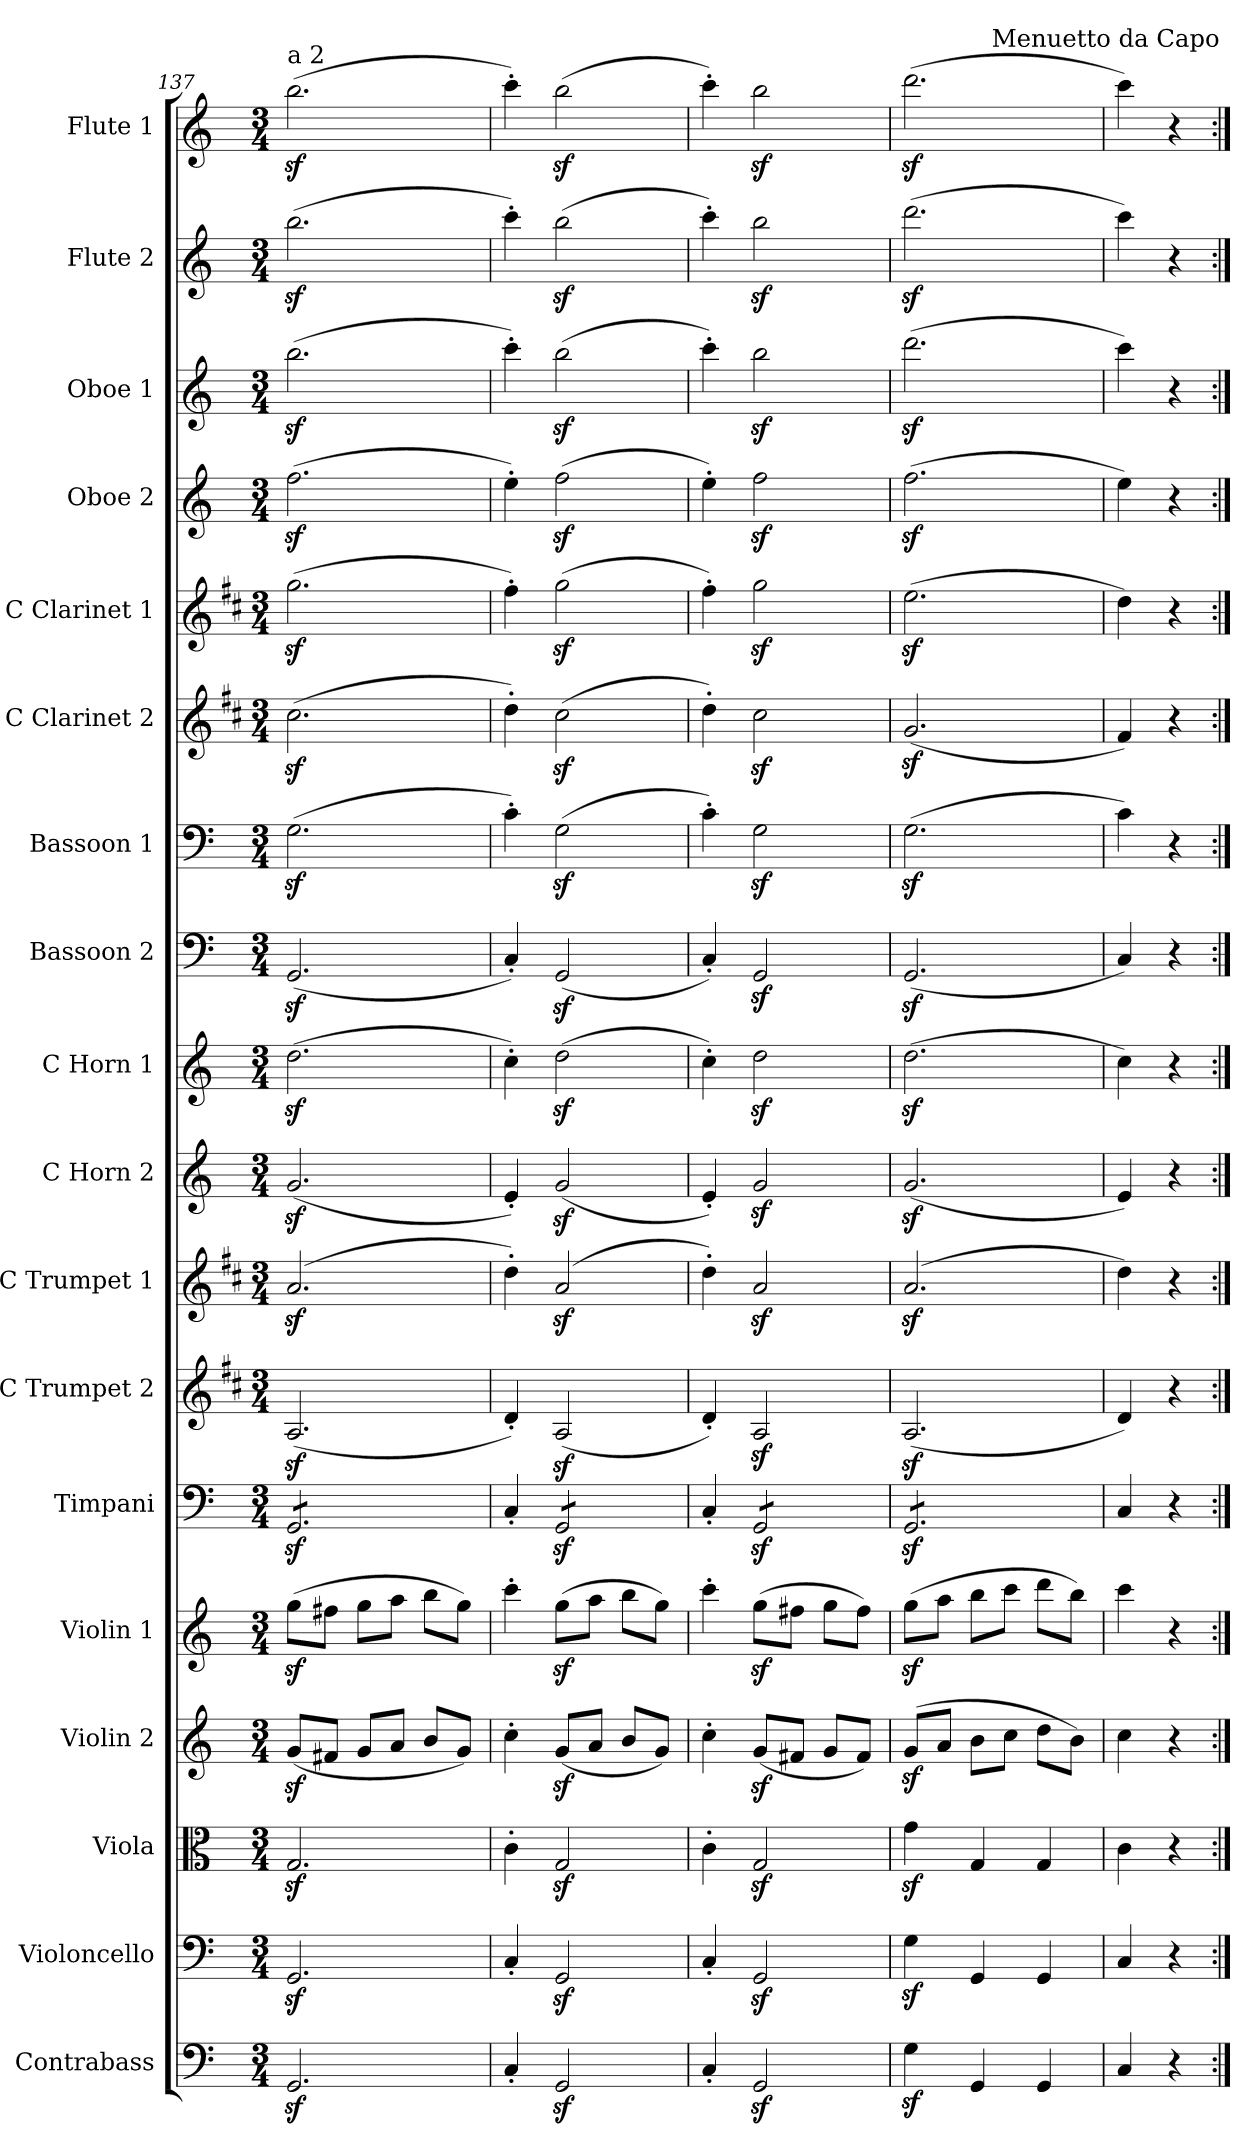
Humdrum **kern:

**kern	**kern	**kern	**kern	**kern	**kern	**kern	**kern	**kern	**kern	**kern	**kern	**kern	**kern	**kern	**kern	**kern	**kern
*part18	*part17	*part16	*part15	*part14	*part13	*part12	*part11	*part10	*part9	*part8	*part7	*part6	*part5	*part4	*part3	*part2	*part1
*staff18	*staff17	*staff16	*staff15	*staff14	*staff13	*staff12	*staff11	*staff10	*staff9	*staff8	*staff7	*staff6	*staff5	*staff4	*staff3	*staff2	*staff1
*I"Contrabass	*I"Violoncello	*I"Viola	*I"Violin 2	*I"Violin 1	*I"Timpani	*I"C Trumpet 2	*I"C Trumpet 1	*I"C Horn 2	*I"C Horn 1	*I"Bassoon 2	*I"Bassoon 1	*I"C Clarinet 2	*I"C Clarinet 1	*I"Oboe 2	*I"Oboe 1	*I"Flute 2	*I"Flute 1
*I'Cb	*I'Vc	*I'Vla	*I'Vln 2	*I'Vln 1	*I'Timp	*I'Tpt 2	*I'Tpt 1	*I'Hn 2	*I'Hn 1	*I'Bsn 2	*I'Bsn 1	*I'Cl 2	*I'Cl 1	*I'Ob 2	*I'Ob 1	*I'Fl 2	*I'Fl 1
*clefF4	*clefF4	*clefC3	*clefG2	*clefG2	*clefF4	*clefG2	*clefG2	*clefG2	*clefG2	*clefF4	*clefF4	*clefG2	*clefG2	*clefG2	*clefG2	*clefG2	*clefG2
*ITrd7c12	*	*	*	*	*	*ITrd1c2	*ITrd1c2	*ITrd7c12	*ITrd7c12	*	*	*ITrd1c2	*ITrd1c2	*	*	*	*
*k[]	*k[]	*k[]	*k[]	*k[]	*k[]	*k[]	*k[]	*k[]	*k[]	*k[]	*k[]	*k[]	*k[]	*k[]	*k[]	*k[]	*k[]
*M3/4	*M3/4	*M3/4	*M3/4	*M3/4	*M3/4	*M3/4	*M3/4	*M3/4	*M3/4	*M3/4	*M3/4	*M3/4	*M3/4	*M3/4	*M3/4	*M3/4	*M3/4
=137	=137	=137	=137	=137	=137	=137	=137	=137	=137	=137	=137	=137	=137	=137	=137	=137	=137
!	!	!	!	!	!	!	!	!	!	!	!	!	!	!	!	!	!LO:TX:a:t=a 2
*	*	*	*	*	*tremolo	*	*	*	*	*	*	*	*	*	*	*	*
2.GGGz</	2.GGz</	2.Gz</	(8gz</L	(8ggz<\L	8GGz</L	(2.Gz</	(2.gz</	(2.Gz</	(2.dz<\	(2.GGz</	(2.Gz<\	(2.bz<\	(2.ffz<\	(2.ffz<\	(2.bbz<\	(2.bbz<\	(2.bbz<\
.	.	.	8f#X/J	8ff#X\J	8GGz</	.	.	.	.	.	.	.	.	.	.	.	.
.	.	.	8g/L	8gg\L	8GGz</	.	.	.	.	.	.	.	.	.	.	.	.
.	.	.	8a/J	8aa\J	8GGz</	.	.	.	.	.	.	.	.	.	.	.	.
.	.	.	8b/L	8bb\L	8GGz</	.	.	.	.	.	.	.	.	.	.	.	.
.	.	.	8g/J)	8gg\J)	8GGz</J	.	.	.	.	.	.	.	.	.	.	.	.
*	*	*	*	*	*Xtremolo	*	*	*	*	*	*	*	*	*	*	*	*
=138	=138	=138	=138	=138	=138	=138	=138	=138	=138	=138	=138	=138	=138	=138	=138	=138	=138
4CC'/	4C'/	4c'\	4cc'\	4ccc'\	4C'/	4c'/)	4cc'\)	4E'/)	4c'\)	4C'/)	4c'\)	4cc'\)	4ee'\)	4ee'\)	4ccc'\)	4ccc'\)	4ccc'\)
*	*	*	*	*	*tremolo	*	*	*	*	*	*	*	*	*	*	*	*
2GGGz</	2GGz</	2Gz</	(8gz</L	(8ggz<\L	8GGz</L	(2Gz</	(2gz</	(2Gz</	(2dz<\	(2GGz</	(2Gz<\	(2bz<\	(2ffz<\	(2ffz<\	(2bbz<\	(2bbz<\	(2bbz<\
.	.	.	8a/J	8aa\J	8GGz</	.	.	.	.	.	.	.	.	.	.	.	.
.	.	.	8b/L	8bb\L	8GGz</	.	.	.	.	.	.	.	.	.	.	.	.
.	.	.	8g/J)	8gg\J)	8GGz</J	.	.	.	.	.	.	.	.	.	.	.	.
*	*	*	*	*	*Xtremolo	*	*	*	*	*	*	*	*	*	*	*	*
=139	=139	=139	=139	=139	=139	=139	=139	=139	=139	=139	=139	=139	=139	=139	=139	=139	=139
4CC'/	4C'/	4c'\	4cc'\	4ccc'\	4C'/	4c'/)	4cc'\)	4E'/)	4c'\)	4C'/)	4c'\)	4cc'\)	4ee'\)	4ee'\)	4ccc'\)	4ccc'\)	4ccc'\)
*	*	*	*	*	*tremolo	*	*	*	*	*	*	*	*	*	*	*	*
2GGGz</	2GGz</	2Gz</	(8gz</L	(8ggz<\L	8GGz</L	2Gz</	2gz</	2Gz</	2dz<\	2GGz</	2Gz<\	2bz<\	2ffz<\	2ffz<\	2bbz<\	2bbz<\	2bbz<\
.	.	.	8f#X/J	8ff#X\J	8GGz</	.	.	.	.	.	.	.	.	.	.	.	.
.	.	.	8g/L	8gg\L	8GGz</	.	.	.	.	.	.	.	.	.	.	.	.
.	.	.	8f#/J)	8ff#\J)	8GGz</J	.	.	.	.	.	.	.	.	.	.	.	.
=140	=140	=140	=140	=140	=140	=140	=140	=140	=140	=140	=140	=140	=140	=140	=140	=140	=140
4GGz<\	4Gz<\	4gz<\	(8gz</L	(8ggz<\L	8GGz</L	(2.Gz</	(2.gz</	(2.Gz</	(2.dz<\	(2.GGz</	(2.Gz<\	(2.fz</	(2.ddz<\	(2.ffz<\	(2.dddz<\	(2.dddz<\	(2.dddz<\
.	.	.	8a/J	8aa\J	8GGz</	.	.	.	.	.	.	.	.	.	.	.	.
4GGG/	4GG/	4G/	8b\L	8bb\L	8GGz</	.	.	.	.	.	.	.	.	.	.	.	.
.	.	.	8cc\J	8ccc\J	8GGz</	.	.	.	.	.	.	.	.	.	.	.	.
4GGG/	4GG/	4G/	8dd\L	8ddd\L	8GGz</	.	.	.	.	.	.	.	.	.	.	.	.
.	.	.	8b\J)	8bb\J)	8GGz</J	.	.	.	.	.	.	.	.	.	.	.	.
*	*	*	*	*	*Xtremolo	*	*	*	*	*	*	*	*	*	*	*	*
=141	=141	=141	=141	=141	=141	=141	=141	=141	=141	=141	=141	=141	=141	=141	=141	=141	=141
4CC/	4C/	4c\	4cc\	4ccc\	4C/	4c/)	4cc\)	4E/)	4c\)	4C/)	4c\)	4e/)	4cc\)	4ee\)	4ccc\)	4ccc\)	4ccc\)
4r	4r	4r	4r	4r	4r	4r	4r	4r	4r	4r	4r	4r	4r	4r	4r	4r	4r
!	!	!	!	!	!	!	!	!	!	!	!	!	!	!	!	!	!LO:TX:a:t=Menuetto da Capo
=:|!	=:|!	=:|!	=:|!	=:|!	=:|!	=:|!	=:|!	=:|!	=:|!	=:|!	=:|!	=:|!	=:|!	=:|!	=:|!	=:|!	=:|!
*-	*-	*-	*-	*-	*-	*-	*-	*-	*-	*-	*-	*-	*-	*-	*-	*-	*-
